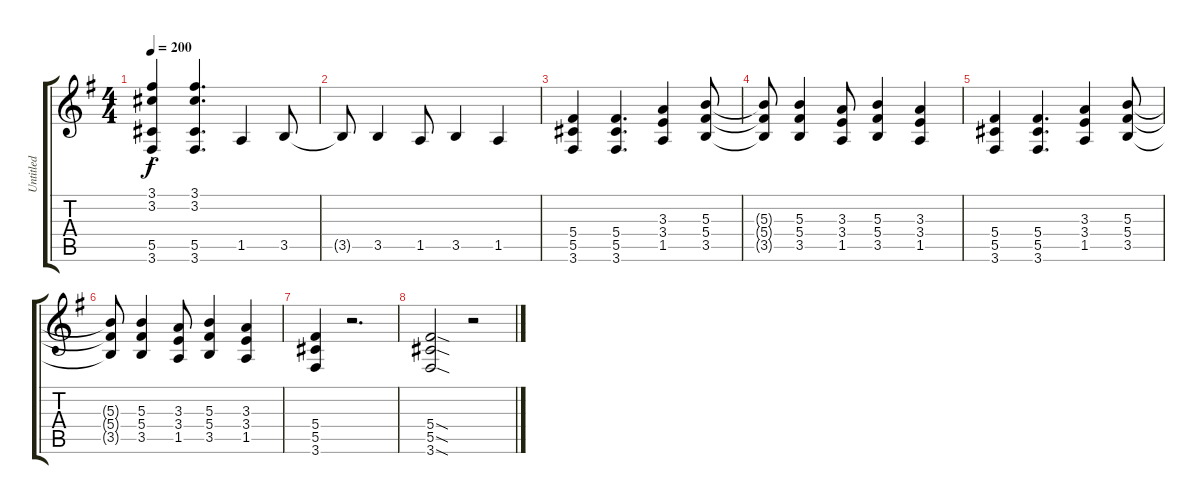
\track ("Untitled" "Untitled") {instrument overdrivenguitar}
\staff {score tabs}
\tuning (Eb4 Bb3 Gb3 Db3 Ab2 Eb2) {hide}
\ts (4 4)
\tempo 200
\clef g2
\ks g
(3.1{st} 3.2{st} 5.5{st} 3.6{st}).4{dy f} (3.1 3.2 5.5 3.6).4{d} 1.5.4 3.5.8 |
3.5{t}.8 3.5.4 1.5.8 3.5.4 1.5.4 |
(5.4 5.5 3.6).4 (5.4 5.5 3.6).4{d} (3.3 3.4 1.5).4 (5.3 5.4 3.5).8 |
(5.3{t} 5.4{t} 3.5{t}).8 (5.3 5.4 3.5).4 (3.3 3.4 1.5).8 (5.3 5.4 3.5).4 (3.3 3.4 1.5).4 |
(5.4 5.5 3.6).4 (5.4 5.5 3.6).4{d} (3.3 3.4 1.5).4 (5.3 5.4 3.5).8 |
(5.3{t} 5.4{t} 3.5{t}).8 (5.3 5.4 3.5).4 (3.3 3.4 1.5).8 (5.3 5.4 3.5).4 (3.3 3.4 1.5).4 |
(5.4 5.5 3.6).4 r.2{d} |
(5.4{sod} 5.5{sod} 3.6{sod}).2 r.2
